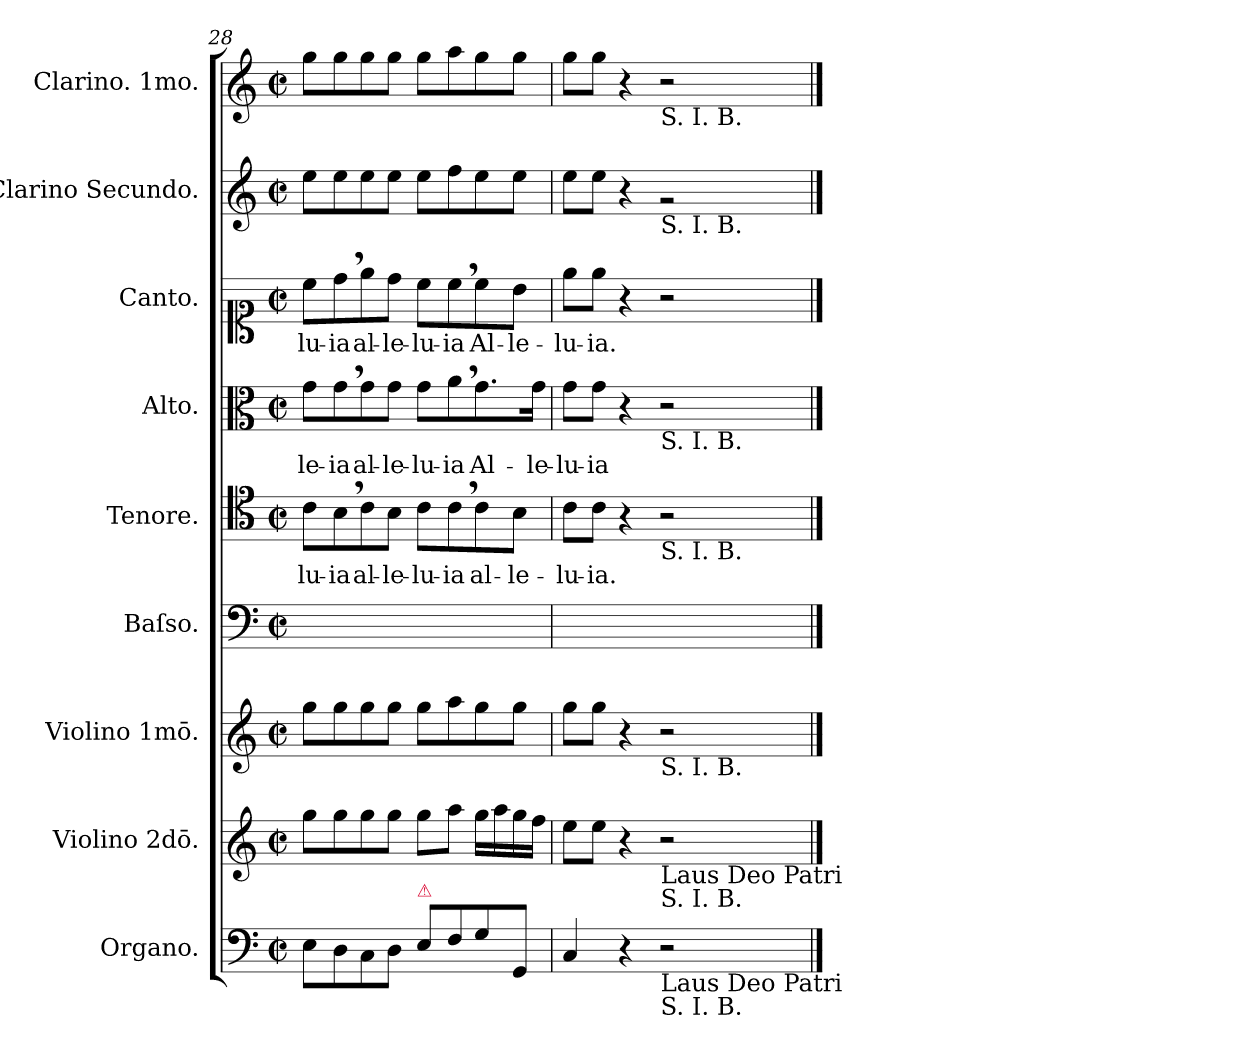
**kern	**kern	**kern	**kern	**kern	**text	**kern	**text	**kern	**text	**kern	**kern
*part9	*part8	*part7	*part6	*part5	*part5	*part4	*part4	*part3	*part3	*part2	*part1
*staff9	*staff8	*staff7	*staff6	*staff5	*staff5	*staff4	*staff4	*staff3	*staff3	*staff2	*staff1
*I"Organo.	*I"Violino 2dō.	*I"Violino 1mō.	*I"Baſso.	*I"Tenore.	*	*I"Alto.	*	*I"Canto.	*	*I"Clarino Secundo.	*I"Clarino. 1mo.
*I'org	*	*I'vl I	*I'B	*I'T	*	*I'A	*	*I'C	*	*	*
*clefF4	*clefG2	*clefG2	*clefF4	*clefC4	*	*clefC3	*	*clefC1	*	*clefG2	*clefG2
*k[]	*k[]	*k[]	*k[]	*k[]	*	*k[]	*	*k[]	*	*k[]	*k[]
*C:	*C:	*C:	*C:	*C:	*	*C:	*	*C:	*	*C:	*C:
*M2/2	*M2/2	*M2/2	*M2/2	*M2/2	*	*M2/2	*	*M2/2	*	*M2/2	*M2/2
*met(c|)	*met(c|)	*met(c|)	*met(c|)	*met(c|)	*	*met(c|)	*	*met(c|)	*	*met(c|)	*met(c|)
=28	=28	=28	=28	=28	=28	=28	=28	=28	=28	=28	=28
!	!	!	!	!	!LO:LY:i	!	!LO:LY:i	!	!LO:LY:i	!	!
8E\L	8gg\L	8gg\L	1ryy	8c\L	-lu-	8g\L	-le-	8cc\L	-lu-	8ee\L	8gg\L
!	!	!	!	!	!LO:LY:i	!	!LO:LY:i	!	!LO:LY:i	!	!
8D\	8gg\	8gg\	.	8B,\	-ia	8g,\	-ia	8dd,\	-ia	8ee\	8gg\
!	!	!	!	!	!	!	!LO:LY:i	!	!LO:LY:i	!	!
8C\	8gg\	8gg\	.	8c\	al-	8g\	al-	8ee\	al-	8ee\	8gg\
!	!	!	!	!	!	!	!LO:LY:i	!	!LO:LY:i	!	!
8D\J	8gg\J	8gg\J	.	8B\J	-le-	8g\J	-le-	8dd\J	-le-	8ee\J	8gg\J
!LO:TX:a:color=crimson:t=⚠	!	!	!	!	!	!	!	!	!	!	!
!	!	!	!	!	!	!	!LO:LY:i	!	!LO:LY:i	!	!
8E/L	8gg\L	8gg\L	.	8c\L	-lu-	8g\L	-lu-	8cc\L	-lu-	8ee\L	8gg\L
!	!	!	!	!	!	!	!LO:LY:i	!	!LO:LY:i	!	!
8F/	8aa\J	8aa\	.	8c,\	-ia	8a,\	-ia	8cc,\	-ia	8ff\	8aa\
8G/	16gg\LL	8gg\	.	8c\	al-	8.g\	Al-	8cc\	Al-	8ee\	8gg\
.	16aa\	.	.	.	.	.	.	.	.	.	.
8GG/J	16gg\	8gg\J	.	8B\J	-le-	.	.	8b\J	-le-	8ee\J	8gg\J
.	16ff\JJ	.	.	.	.	16g\Jk	-le-	.	.	.	.
=29	=29	=29	=29	=29	=29	=29	=29	=29	=29	=29	=29
4C/	8ee\L	8gg\L	1ryy	8c\L	-lu-	8g\L	-lu-	8ee\L	-lu-	8ee\L	8gg\L
.	8ee\J	8gg\J	.	8c\J	-ia.	8g\J	-ia	8ee\J	-ia.	8ee\J	8gg\J
4r	4r	4r	.	4r	.	4r	.	4r	.	4r	4r
!	!	!	!	!	!	!	!	!	!	!	!LO:TX:b:t=S. I. B.
!	!	!	!	!	!	!	!	!	!	!LO:TX:b:t=S. I. B.	!
!	!	!	!	!	!	!LO:TX:b:t=S. I. B.	!	!	!	!	!
!	!	!	!	!LO:TX:b:t=S. I. B.	!	!	!	!	!	!	!
!	!	!LO:TX:b:t=S. I. B.	!	!	!	!	!	!	!	!	!
!	!LO:TX:b:t=Laus Deo Patri\nS. I. B.	!	!	!	!	!	!	!	!	!	!
!LO:TX:b:t=Laus Deo Patri\nS. I. B.	!	!	!	!	!	!	!	!	!	!	!
2r	2r	2r	.	2r	.	2r	.	2r	.	2rg	2r
==	==	==	==	==	==	==	==	==	==	==	==
*-	*-	*-	*-	*-	*-	*-	*-	*-	*-	*-	*-
